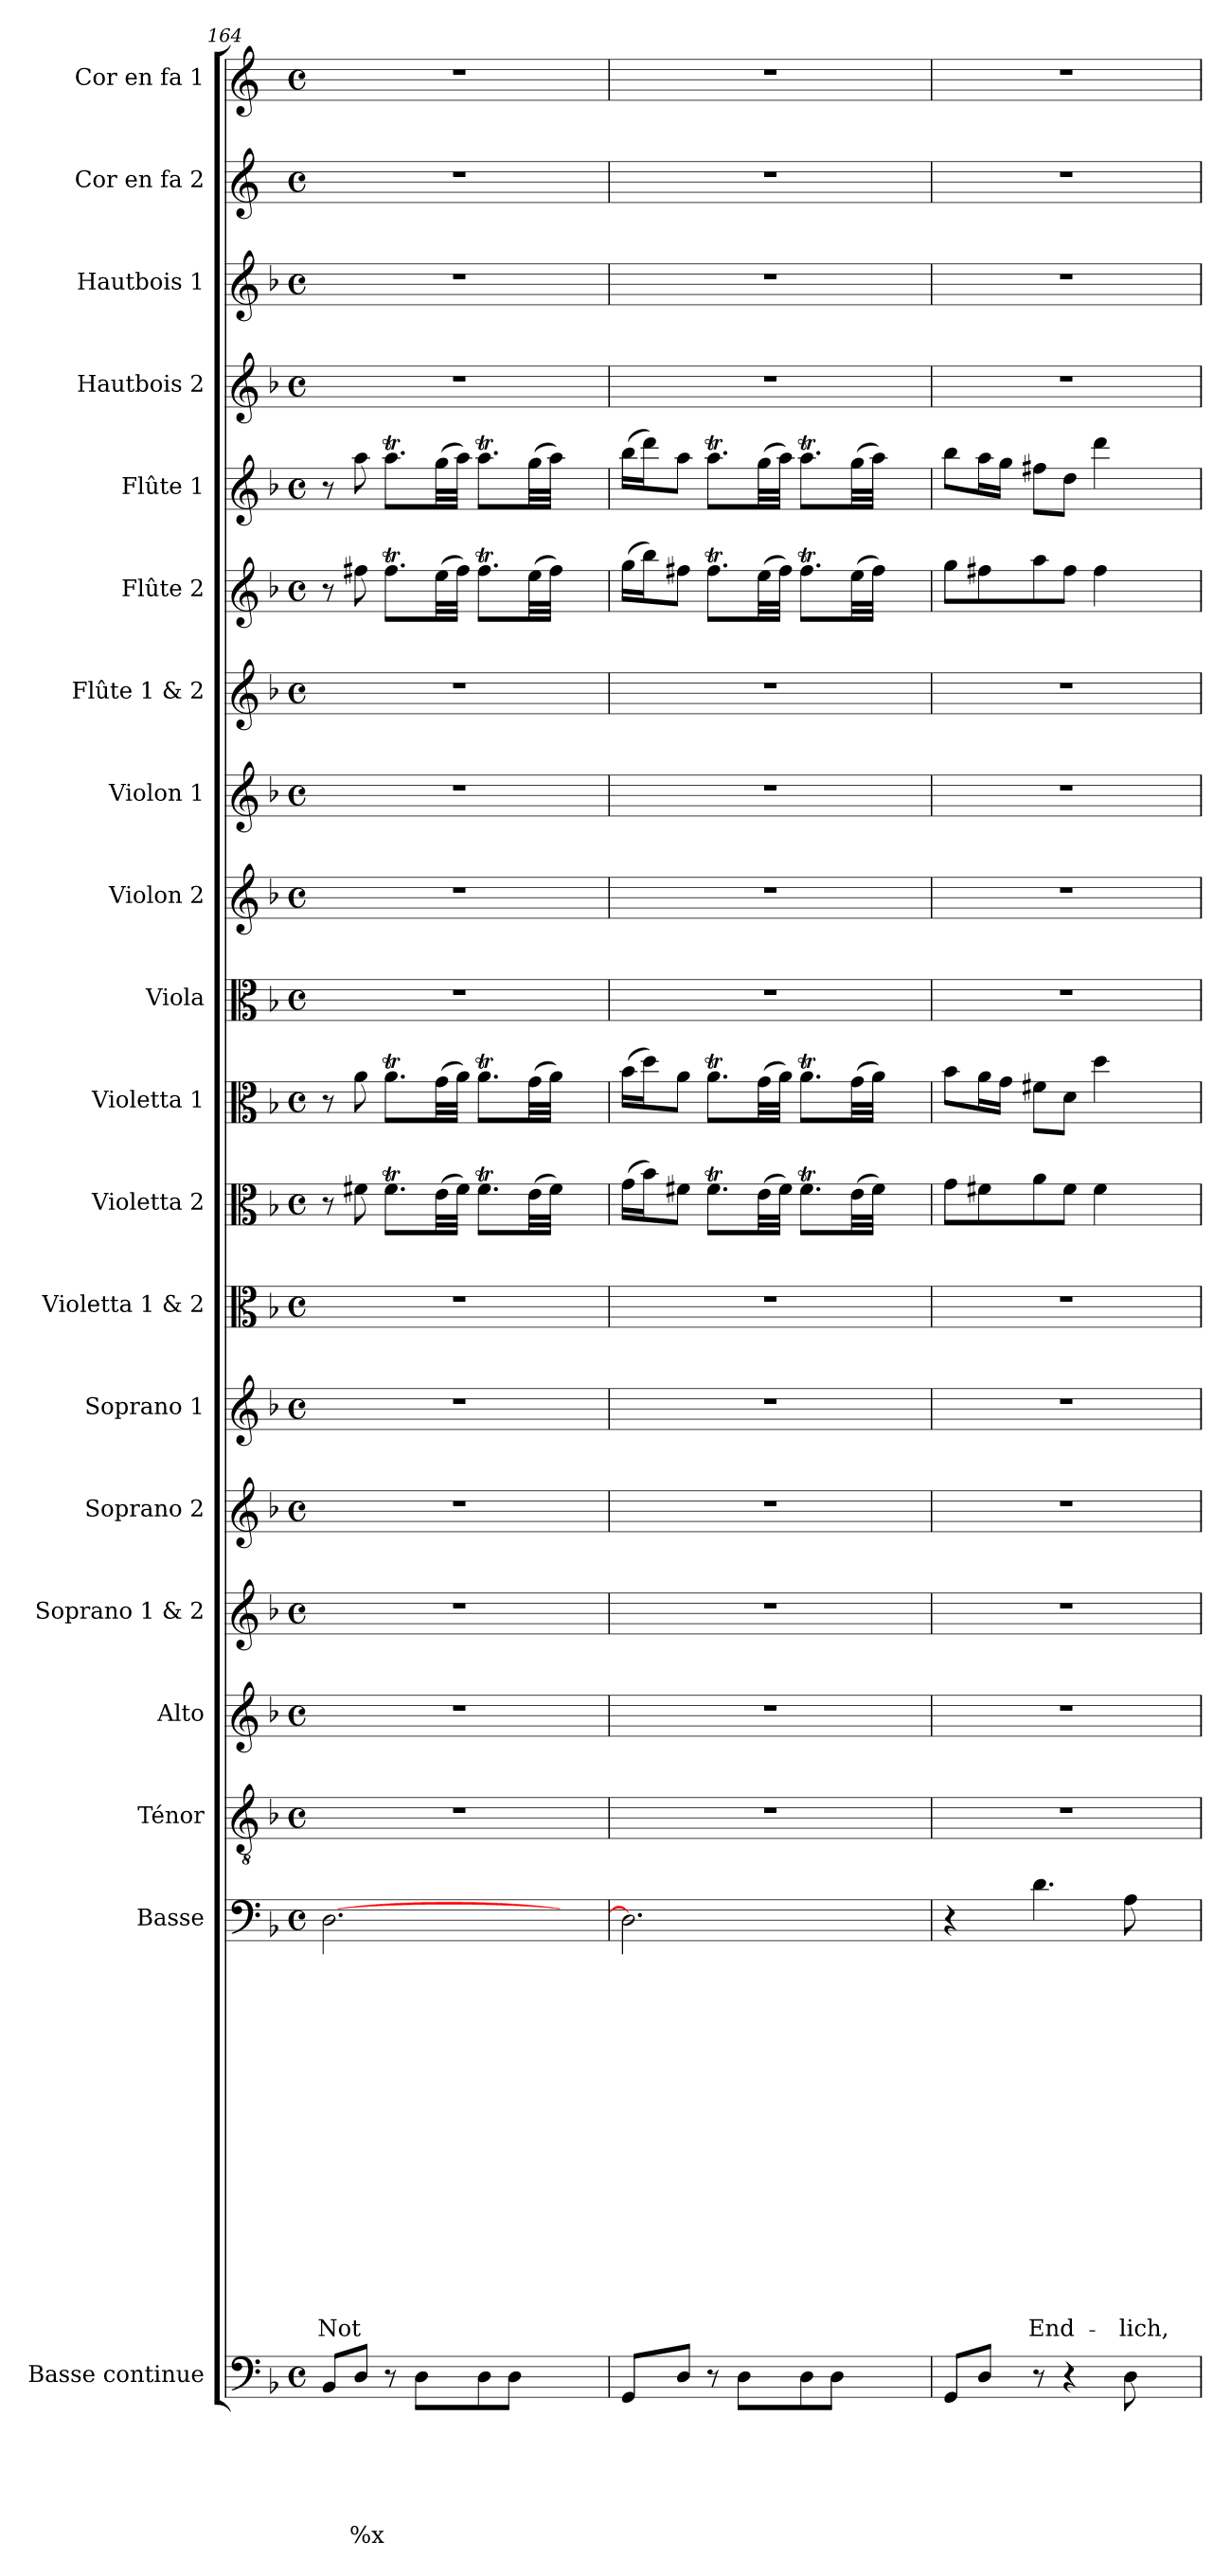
**kern	**text	**text	**text	**text	**text	**text	**kern	**text	**text	**text	**text	**text	**text	**text	**text	**text	**text	**text	**text	**text	**text	**text	**text	**text	**kern	**kern	**kern	**kern	**kern	**kern	**kern	**kern	**kern	**kern	**kern	**kern	**kern	**kern	**kern	**kern	**kern	**kern
*part20	*part20	*part20	*part20	*part20	*part20	*part20	*part19	*part19	*part19	*part19	*part19	*part19	*part19	*part19	*part19	*part19	*part19	*part19	*part19	*part19	*part19	*part19	*part19	*part19	*part18	*part17	*part16	*part15	*part14	*part13	*part12	*part11	*part10	*part9	*part8	*part7	*part6	*part5	*part4	*part3	*part2	*part1
*staff20	*staff20	*staff20	*staff20	*staff20	*staff20	*staff20	*staff19	*staff19	*staff19	*staff19	*staff19	*staff19	*staff19	*staff19	*staff19	*staff19	*staff19	*staff19	*staff19	*staff19	*staff19	*staff19	*staff19	*staff19	*staff18	*staff17	*staff16	*staff15	*staff14	*staff13	*staff12	*staff11	*staff10	*staff9	*staff8	*staff7	*staff6	*staff5	*staff4	*staff3	*staff2	*staff1
*I"Basse continue	*	*	*	*	*	*	*I"Basse	*	*	*	*	*	*	*	*	*	*	*	*	*	*	*	*	*	*I"Ténor	*I"Alto	*I"Soprano 1 & 2	*I"Soprano 2	*I"Soprano 1	*I"Violetta 1 & 2	*I"Violetta 2	*I"Violetta 1	*I"Viola	*I"Violon 2	*I"Violon 1	*I"Flûte 1 & 2	*I"Flûte 2	*I"Flûte 1	*I"Hautbois 2	*I"Hautbois 1	*I"Cor en fa 2	*I"Cor en fa 1
*I'BC	*	*	*	*	*	*	*I'Bas	*	*	*	*	*	*	*	*	*	*	*	*	*	*	*	*	*	*I'T	*I'A	*	*I'S 2	*I'S 1	*	*I'Vta 2	*I'Vta 1	*I'Vla	*I'Vln 2	*I'Vln 1	*	*I'Fl 2	*I'Fl 1	*I'Hb 2	*I'Hb 1	*I'Cor 2	*I'Cor 1
*clefF4	*	*	*	*	*	*	*clefF4	*	*	*	*	*	*	*	*	*	*	*	*	*	*	*	*	*	*clefGv2	*clefG2	*clefG2	*clefG2	*clefG2	*clefC3	*clefC3	*clefC3	*clefC3	*clefG2	*clefG2	*clefG2	*clefG2	*clefG2	*clefG2	*clefG2	*clefG2	*clefG2
*ITrd7c12	*	*	*	*	*	*	*	*	*	*	*	*	*	*	*	*	*	*	*	*	*	*	*	*	*	*	*	*	*	*	*	*	*	*	*	*	*	*	*	*	*ITrd4c7	*ITrd4c7
*k[b-]	*	*	*	*	*	*	*k[b-]	*	*	*	*	*	*	*	*	*	*	*	*	*	*	*	*	*	*k[b-]	*k[b-]	*k[b-]	*k[b-]	*k[b-]	*k[b-]	*k[b-]	*k[b-]	*k[b-]	*k[b-]	*k[b-]	*k[b-]	*k[b-]	*k[b-]	*k[b-]	*k[b-]	*k[b-]	*k[b-]
*F:	*	*	*	*	*	*	*F:	*	*	*	*	*	*	*	*	*	*	*	*	*	*	*	*	*	*F:	*F:	*F:	*F:	*F:	*F:	*F:	*F:	*F:	*F:	*F:	*F:	*F:	*F:	*F:	*F:	*F:	*F:
*M4/4	*	*	*	*	*	*	*M4/4	*	*	*	*	*	*	*	*	*	*	*	*	*	*	*	*	*	*M4/4	*M4/4	*M4/4	*M4/4	*M4/4	*M4/4	*M4/4	*M4/4	*M4/4	*M4/4	*M4/4	*M4/4	*M4/4	*M4/4	*M4/4	*M4/4	*M4/4	*M4/4
*met(c)	*	*	*	*	*	*	*met(c)	*	*	*	*	*	*	*	*	*	*	*	*	*	*	*	*	*	*met(c)	*met(c)	*met(c)	*met(c)	*met(c)	*met(c)	*met(c)	*met(c)	*met(c)	*met(c)	*met(c)	*met(c)	*met(c)	*met(c)	*met(c)	*met(c)	*met(c)	*met(c)
=164	=164	=164	=164	=164	=164	=164	=164	=164	=164	=164	=164	=164	=164	=164	=164	=164	=164	=164	=164	=164	=164	=164	=164	=164	=164	=164	=164	=164	=164	=164	=164	=164	=164	=164	=164	=164	=164	=164	=164	=164	=164	=164
!	!	!	!	!	!	!	!	!	!	!	!	!	!	!	!	!	!	!	!	!	!	!	!	!LO:LY:b	!	!	!	!	!	!	!	!	!	!	!	!	!	!	!	!	!	!
8BBB-/L	.	.	.	.	.	.	[2.D\	.	.	.	.	.	.	.	.	.	.	.	.	.	.	.	.	Not	1r	1r	1r	1r	1r	1r	8r	8r	1r	1r	1r	1r	8r	8r	1r	1r	1r	1r
!	!	!	!	!	!	!LO:LY:b	!	!	!	!	!	!	!	!	!	!	!	!	!	!	!	!	!	!	!	!	!	!	!	!	!	!	!	!	!	!	!	!	!	!	!	!
8DD/J	.	.	.	.	.	%x	.	.	.	.	.	.	.	.	.	.	.	.	.	.	.	.	.	.	.	.	.	.	.	.	8f#X\	8a\	.	.	.	.	8ff#X\	8aa\	.	.	.	.
8r	.	.	.	.	.	.	.	.	.	.	.	.	.	.	.	.	.	.	.	.	.	.	.	.	.	.	.	.	.	.	8.f#t\L	8.at\L	.	.	.	.	8.ff#t\L	8.aat\L	.	.	.	.
8DD\L	.	.	.	.	.	.	.	.	.	.	.	.	.	.	.	.	.	.	.	.	.	.	.	.	.	.	.	.	.	.	.	.	.	.	.	.	.	.	.	.	.	.
.	.	.	.	.	.	.	.	.	.	.	.	.	.	.	.	.	.	.	.	.	.	.	.	.	.	.	.	.	.	.	(>32e\LL	(>32g\LL	.	.	.	.	(>32ee\LL	(>32gg\LL	.	.	.	.
.	.	.	.	.	.	.	.	.	.	.	.	.	.	.	.	.	.	.	.	.	.	.	.	.	.	.	.	.	.	.	32f#\JJJ)	32a\JJJ)	.	.	.	.	32ff#\JJJ)	32aa\JJJ)	.	.	.	.
8DD\	.	.	.	.	.	.	.	.	.	.	.	.	.	.	.	.	.	.	.	.	.	.	.	.	.	.	.	.	.	.	8.f#t\L	8.at\L	.	.	.	.	8.ff#t\L	8.aat\L	.	.	.	.
8DD\J	.	.	.	.	.	.	.	.	.	.	.	.	.	.	.	.	.	.	.	.	.	.	.	.	.	.	.	.	.	.	.	.	.	.	.	.	.	.	.	.	.	.
.	.	.	.	.	.	.	.	.	.	.	.	.	.	.	.	.	.	.	.	.	.	.	.	.	.	.	.	.	.	.	(>32e\LL	(>32g\LL	.	.	.	.	(>32ee\LL	(>32gg\LL	.	.	.	.
.	.	.	.	.	.	.	.	.	.	.	.	.	.	.	.	.	.	.	.	.	.	.	.	.	.	.	.	.	.	.	32f#\JJJ)	32a\JJJ)	.	.	.	.	32ff#\JJJ)	32aa\JJJ)	.	.	.	.
4ryy	.	.	.	.	.	.	4ryy	.	.	.	.	.	.	.	.	.	.	.	.	.	.	.	.	.	.	.	.	.	.	.	4ryy	4ryy	.	.	.	.	4ryy	4ryy	.	.	.	.
=165	=165	=165	=165	=165	=165	=165	=165	=165	=165	=165	=165	=165	=165	=165	=165	=165	=165	=165	=165	=165	=165	=165	=165	=165	=165	=165	=165	=165	=165	=165	=165	=165	=165	=165	=165	=165	=165	=165	=165	=165	=165	=165
8GGG/L	.	.	.	.	.	.	2.D\]	.	.	.	.	.	.	.	.	.	.	.	.	.	.	.	.	.	1r	1r	1r	1r	1r	1r	(>16g\LL	(>16b-\LL	1r	1r	1r	1r	(>16gg\LL	(>16bb-\LL	1r	1r	1r	1r
.	.	.	.	.	.	.	.	.	.	.	.	.	.	.	.	.	.	.	.	.	.	.	.	.	.	.	.	.	.	.	16b-\J)	16dd\J)	.	.	.	.	16bb-\J)	16ddd\J)	.	.	.	.
8DD/J	.	.	.	.	.	.	.	.	.	.	.	.	.	.	.	.	.	.	.	.	.	.	.	.	.	.	.	.	.	.	8f#X\J	8a\J	.	.	.	.	8ff#X\J	8aa\J	.	.	.	.
8r	.	.	.	.	.	.	.	.	.	.	.	.	.	.	.	.	.	.	.	.	.	.	.	.	.	.	.	.	.	.	8.f#t\L	8.at\L	.	.	.	.	8.ff#t\L	8.aat\L	.	.	.	.
8DD\L	.	.	.	.	.	.	.	.	.	.	.	.	.	.	.	.	.	.	.	.	.	.	.	.	.	.	.	.	.	.	.	.	.	.	.	.	.	.	.	.	.	.
.	.	.	.	.	.	.	.	.	.	.	.	.	.	.	.	.	.	.	.	.	.	.	.	.	.	.	.	.	.	.	(>32e\LL	(>32g\LL	.	.	.	.	(>32ee\LL	(>32gg\LL	.	.	.	.
.	.	.	.	.	.	.	.	.	.	.	.	.	.	.	.	.	.	.	.	.	.	.	.	.	.	.	.	.	.	.	32f#\JJJ)	32a\JJJ)	.	.	.	.	32ff#\JJJ)	32aa\JJJ)	.	.	.	.
8DD\	.	.	.	.	.	.	.	.	.	.	.	.	.	.	.	.	.	.	.	.	.	.	.	.	.	.	.	.	.	.	8.f#t\L	8.at\L	.	.	.	.	8.ff#t\L	8.aat\L	.	.	.	.
8DD\J	.	.	.	.	.	.	.	.	.	.	.	.	.	.	.	.	.	.	.	.	.	.	.	.	.	.	.	.	.	.	.	.	.	.	.	.	.	.	.	.	.	.
.	.	.	.	.	.	.	.	.	.	.	.	.	.	.	.	.	.	.	.	.	.	.	.	.	.	.	.	.	.	.	(>32e\LL	(>32g\LL	.	.	.	.	(>32ee\LL	(>32gg\LL	.	.	.	.
.	.	.	.	.	.	.	.	.	.	.	.	.	.	.	.	.	.	.	.	.	.	.	.	.	.	.	.	.	.	.	32f#\JJJ)	32a\JJJ)	.	.	.	.	32ff#\JJJ)	32aa\JJJ)	.	.	.	.
4ryy	.	.	.	.	.	.	4ryy	.	.	.	.	.	.	.	.	.	.	.	.	.	.	.	.	.	.	.	.	.	.	.	4ryy	4ryy	.	.	.	.	4ryy	4ryy	.	.	.	.
!!LO:PB:g=z
=166	=166	=166	=166	=166	=166	=166	=166	=166	=166	=166	=166	=166	=166	=166	=166	=166	=166	=166	=166	=166	=166	=166	=166	=166	=166	=166	=166	=166	=166	=166	=166	=166	=166	=166	=166	=166	=166	=166	=166	=166	=166	=166
8GGG/L	.	.	.	.	.	.	4r	.	.	.	.	.	.	.	.	.	.	.	.	.	.	.	.	.	1r	1r	1r	1r	1r	1r	8g\L	8b-\L	1r	1r	1r	1r	8gg\L	8bb-\L	1r	1r	1r	1r
8DD/J	.	.	.	.	.	.	.	.	.	.	.	.	.	.	.	.	.	.	.	.	.	.	.	.	.	.	.	.	.	.	8f#X\	16a\L	.	.	.	.	8ff#X\	16aa\L	.	.	.	.
.	.	.	.	.	.	.	.	.	.	.	.	.	.	.	.	.	.	.	.	.	.	.	.	.	.	.	.	.	.	.	.	16g\JJ	.	.	.	.	.	16gg\JJ	.	.	.	.
!	!	!	!	!	!	!	!	!	!	!	!	!	!	!	!	!	!	!	!	!	!	!	!	!LO:LY:b	!	!	!	!	!	!	!	!	!	!	!	!	!	!	!	!	!	!
8r	.	.	.	.	.	.	4.d\	.	.	.	.	.	.	.	.	.	.	.	.	.	.	.	.	End-	.	.	.	.	.	.	8a\	8f#X\L	.	.	.	.	8aa\	8ff#X\L	.	.	.	.
4r	.	.	.	.	.	.	.	.	.	.	.	.	.	.	.	.	.	.	.	.	.	.	.	.	.	.	.	.	.	.	8f#\J	8d\J	.	.	.	.	8ff#\J	8dd\J	.	.	.	.
.	.	.	.	.	.	.	.	.	.	.	.	.	.	.	.	.	.	.	.	.	.	.	.	.	.	.	.	.	.	.	4f#\	4dd\	.	.	.	.	4ff#\	4ddd\	.	.	.	.
!	!	!	!	!	!	!	!	!	!	!	!	!	!	!	!	!	!	!	!	!	!	!	!	!LO:LY:b	!	!	!	!	!	!	!	!	!	!	!	!	!	!	!	!	!	!
8DD\	.	.	.	.	.	.	8A\	.	.	.	.	.	.	.	.	.	.	.	.	.	.	.	.	-lich,	.	.	.	.	.	.	.	.	.	.	.	.	.	.	.	.	.	.
4ryy	.	.	.	.	.	.	4ryy	.	.	.	.	.	.	.	.	.	.	.	.	.	.	.	.	.	.	.	.	.	.	.	4ryy	4ryy	.	.	.	.	4ryy	4ryy	.	.	.	.
=	=	=	=	=	=	=	=	=	=	=	=	=	=	=	=	=	=	=	=	=	=	=	=	=	=	=	=	=	=	=	=	=	=	=	=	=	=	=	=	=	=	=
*-	*-	*-	*-	*-	*-	*-	*-	*-	*-	*-	*-	*-	*-	*-	*-	*-	*-	*-	*-	*-	*-	*-	*-	*-	*-	*-	*-	*-	*-	*-	*-	*-	*-	*-	*-	*-	*-	*-	*-	*-	*-	*-
